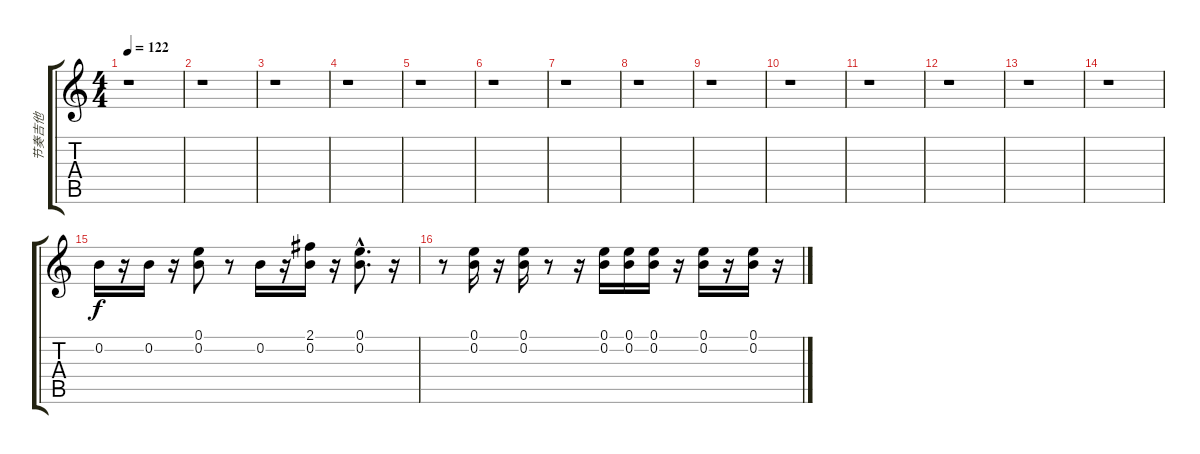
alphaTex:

\track ("节奏吉他" "节奏吉他") {instrument distortionguitar}
\staff {score tabs}
\tuning (E4 B3 G3 D3 A2 E2) {hide}
\ts (4 4)
\tempo 122
\clef g2
\ks c
r.1{dy f instrument distortionguitar} |
r.1 |
r.1 |
r.1 |
r.1 |
r.1 |
r.1 |
r.1 |
r.1 |
r.1 |
r.1 |
r.1 |
r.1 |
r.1 |
0.2.16 r.16 0.2.16 r.16 (0.1 0.2).8 r.8 0.2.16 r.16 (2.1 0.2).16 r.16 (0.1{hac} 0.2{hac}).8{d} r.16 |
r.8 (0.1 0.2).16 r.16 (0.1 0.2).16 r.8 r.16 (0.1 0.2).16 (0.1 0.2).16 (0.1 0.2).16 r.16 (0.1 0.2).16 r.16 (0.1 0.2).16 r.16
